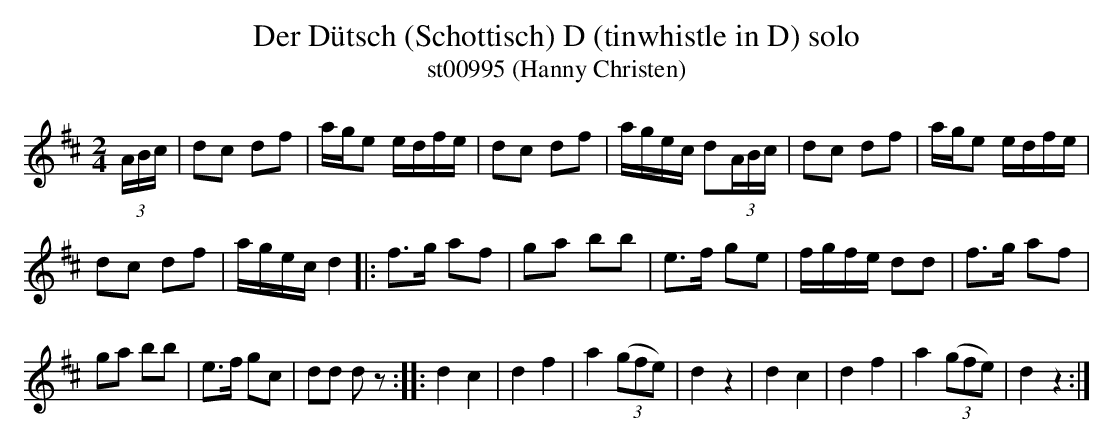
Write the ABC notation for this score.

X:1
T:Der D\"utsch (Schottisch) D (tinwhistle in D) solo
T:st00995 (Hanny Christen)
M:2/4
L:1/16
K:D transpose=12
(3ABc | d2c2 d2f2 | age2 edfe | d2c2 d2f2 | agec d2(3ABc | d2c2 d2f2 | age2 edfe |
d2c2 d2f2 | agec d4 |: f3g a2f2 | g2a2 b2b2 | e3f g2e2 | fgfe d2d2 | f3g a2f2 |
g2a2 b2b2 | e3f g2c2 | d2d2 d2z2 ::d4c4 | d4f4 | a4 ((3g2f2e2) | d4z4 | d4c4 | d4f4 | a4 ((3g2f2e2) | d4z4 :|
